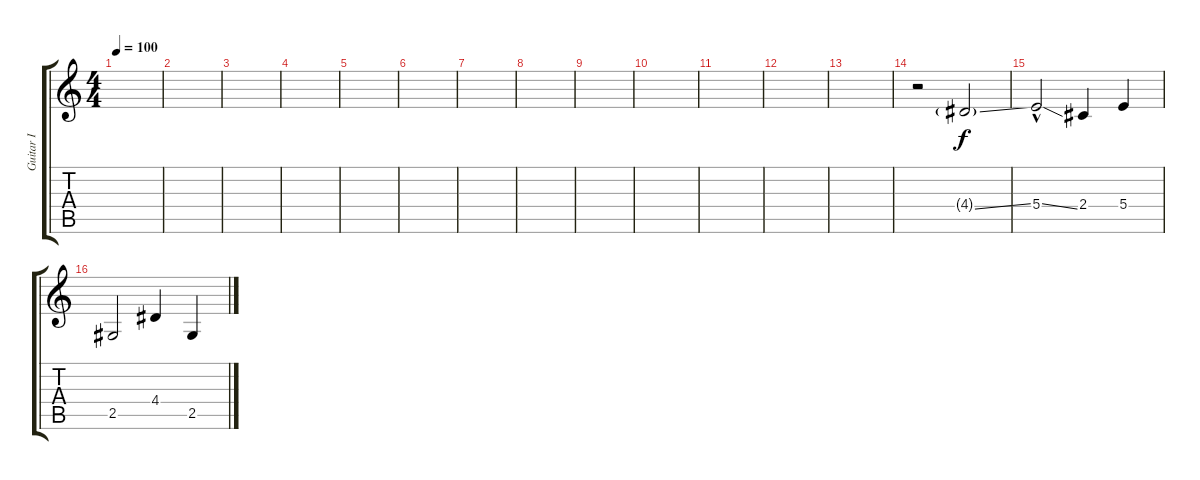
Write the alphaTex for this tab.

\track ("Guitar I" "Guitar I") {instrument acousticguitarsteel}
\staff {score tabs}
\tuning (Db4 Ab3 E3 B2 Gb2 Db2) {hide}
\ts (4 4)
\tempo 100
\clef g2
\ks c
|
|
|
|
|
|
|
|
|
|
|
|
|
r.2 4.4{ss g}.2 |
5.4{ss hac}.2{dy f} 2.4.4 5.4.4 |
2.5.2 4.4.4 2.5.4
